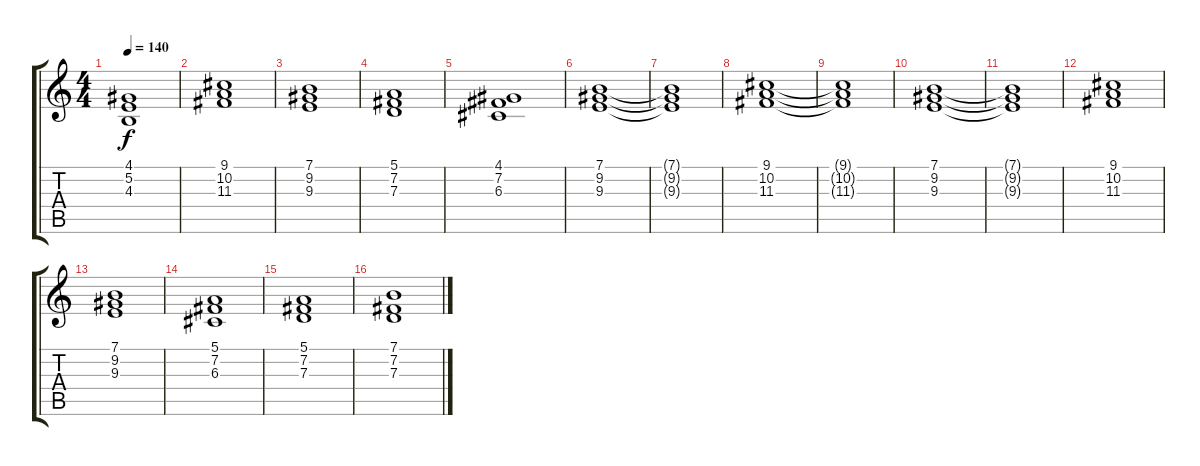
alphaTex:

\track "" {instrument stringensemble1}
\staff {score tabs}
\tuning (E4 B3 G3 D3 A2 E2) {hide}
\ts (4 4)
\tempo 140
\clef g2
\ks c
(4.1 5.2 4.3).1{dy f} |
(9.1 10.2 11.3).1 |
(7.1 9.2 9.3).1 |
(5.1 7.2 7.3).1 |
(4.1 7.2 6.3).1 |
(7.1 9.2 9.3).1 |
(7.1{t} 9.2{t} 9.3{t}).1 |
(9.1 10.2 11.3).1 |
(9.1{t} 10.2{t} 11.3{t}).1 |
(7.1 9.2 9.3).1 |
(7.1{t} 9.2{t} 9.3{t}).1 |
(9.1 10.2 11.3).1 |
(7.1 9.2 9.3).1 |
(5.1 7.2 6.3).1 |
(5.1 7.2 7.3).1 |
(7.1 7.2 7.3).1
